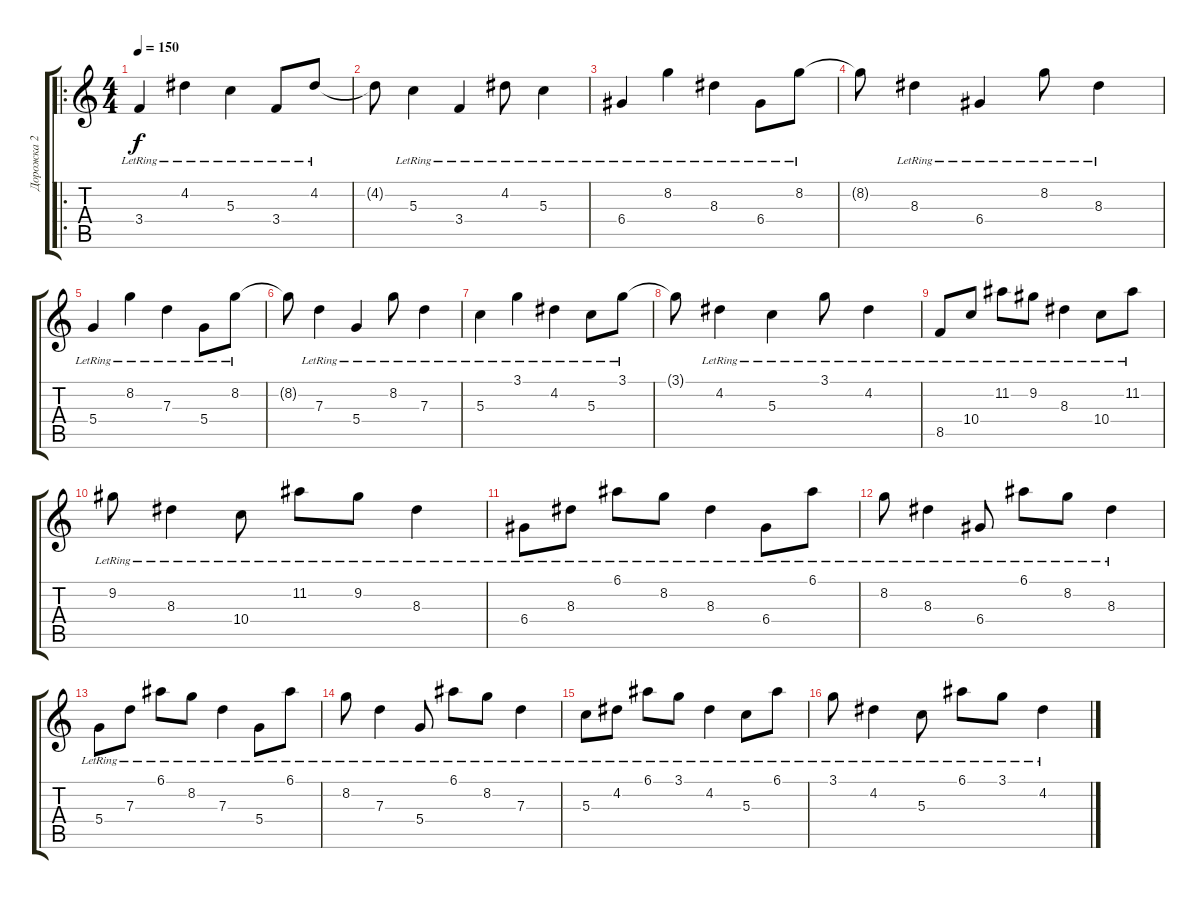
\track ("Дорожка 2" "Дорожка 2") {instrument acousticguitarsteel}
\staff {score tabs}
\tuning (E4 B3 G3 D3 A2 E2) {hide}
\ro
\ts (4 4)
\tempo 150
\clef g2
\ks c
3.4{lr}.4{dy f} 4.2{lr}.4 5.3{lr}.4 3.4{lr}.8 4.2{lr}.8 |
4.2{t}.8 5.3{lr}.4 3.4{lr}.4 4.2{lr}.8 5.3{lr}.4 |
6.4{lr}.4 8.2{lr}.4 8.3{lr}.4 6.4{lr}.8 8.2{lr}.8 |
8.2{t}.8 8.3{lr}.4 6.4{lr}.4 8.2{lr}.8 8.3{lr}.4 |
5.4{lr}.4 8.2{lr}.4 7.3{lr}.4 5.4{lr}.8 8.2{lr}.8 |
8.2{t}.8 7.3{lr}.4 5.4{lr}.4 8.2{lr}.8 7.3{lr}.4 |
5.3{lr}.4 3.1{lr}.4 4.2{lr}.4 5.3{lr}.8 3.1{lr}.8 |
3.1{t}.8 4.2{lr}.4 5.3{lr}.4 3.1{lr}.8 4.2{lr}.4 |
8.5{lr}.8 10.4{lr}.8 11.2{lr}.8 9.2{lr}.8 8.3{lr}.4 10.4{lr}.8 11.2{lr}.8 |
9.2{lr}.8 8.3{lr}.4 10.4{lr}.8 11.2{lr}.8 9.2{lr}.8 8.3{lr}.4 |
6.4{lr}.8 8.3{lr}.8 6.1{lr}.8 8.2{lr}.8 8.3{lr}.4 6.4{lr}.8 6.1{lr}.8 |
8.2{lr}.8 8.3{lr}.4 6.4{lr}.8 6.1{lr}.8 8.2{lr}.8 8.3{lr}.4 |
5.4{lr}.8 7.3{lr}.8 6.1{lr}.8 8.2{lr}.8 7.3{lr}.4 5.4{lr}.8 6.1{lr}.8 |
8.2{lr}.8 7.3{lr}.4 5.4{lr}.8 6.1{lr}.8 8.2{lr}.8 7.3{lr}.4 |
5.3{lr}.8 4.2{lr}.8 6.1{lr}.8 3.1{lr}.8 4.2{lr}.4 5.3{lr}.8 6.1{lr}.8 |
3.1{lr}.8 4.2{lr}.4 5.3{lr}.8 6.1{lr}.8 3.1{lr}.8 4.2{lr}.4
